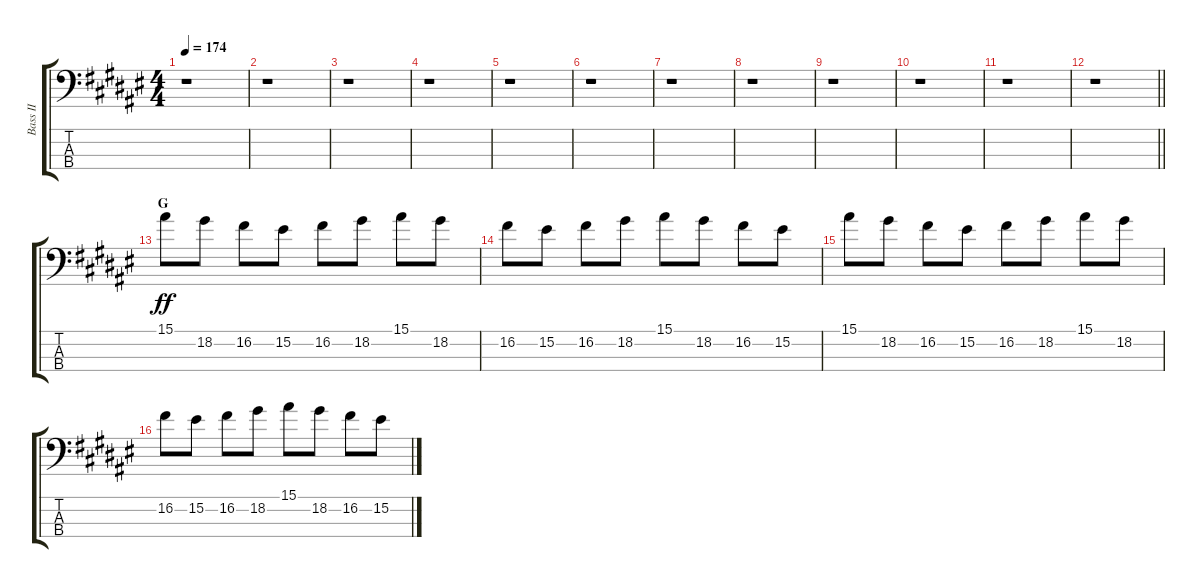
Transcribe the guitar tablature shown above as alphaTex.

\track ("Bass II" "Bass II") {instrument electricbasspick}
\staff {score tabs}
\tuning (G2 D2 A1 E1) {hide}
\ts (4 4)
\tempo 174
\clef f4
\ks f#
r.1{dy ff} |
r.1 |
r.1 |
r.1 |
r.1 |
r.1 |
r.1 |
r.1 |
r.1 |
r.1 |
r.1 |
\barLineRight lightlight
r.1 |
\section ("" "G")
15.1.8 18.2.8 16.2.8 15.2.8 16.2.8 18.2.8 15.1.8 18.2.8 |
16.2.8 15.2.8 16.2.8 18.2.8 15.1.8 18.2.8 16.2.8 15.2.8 |
15.1.8 18.2.8 16.2.8 15.2.8 16.2.8 18.2.8 15.1.8 18.2.8 |
16.2.8 15.2.8 16.2.8 18.2.8 15.1.8 18.2.8 16.2.8 15.2.8
